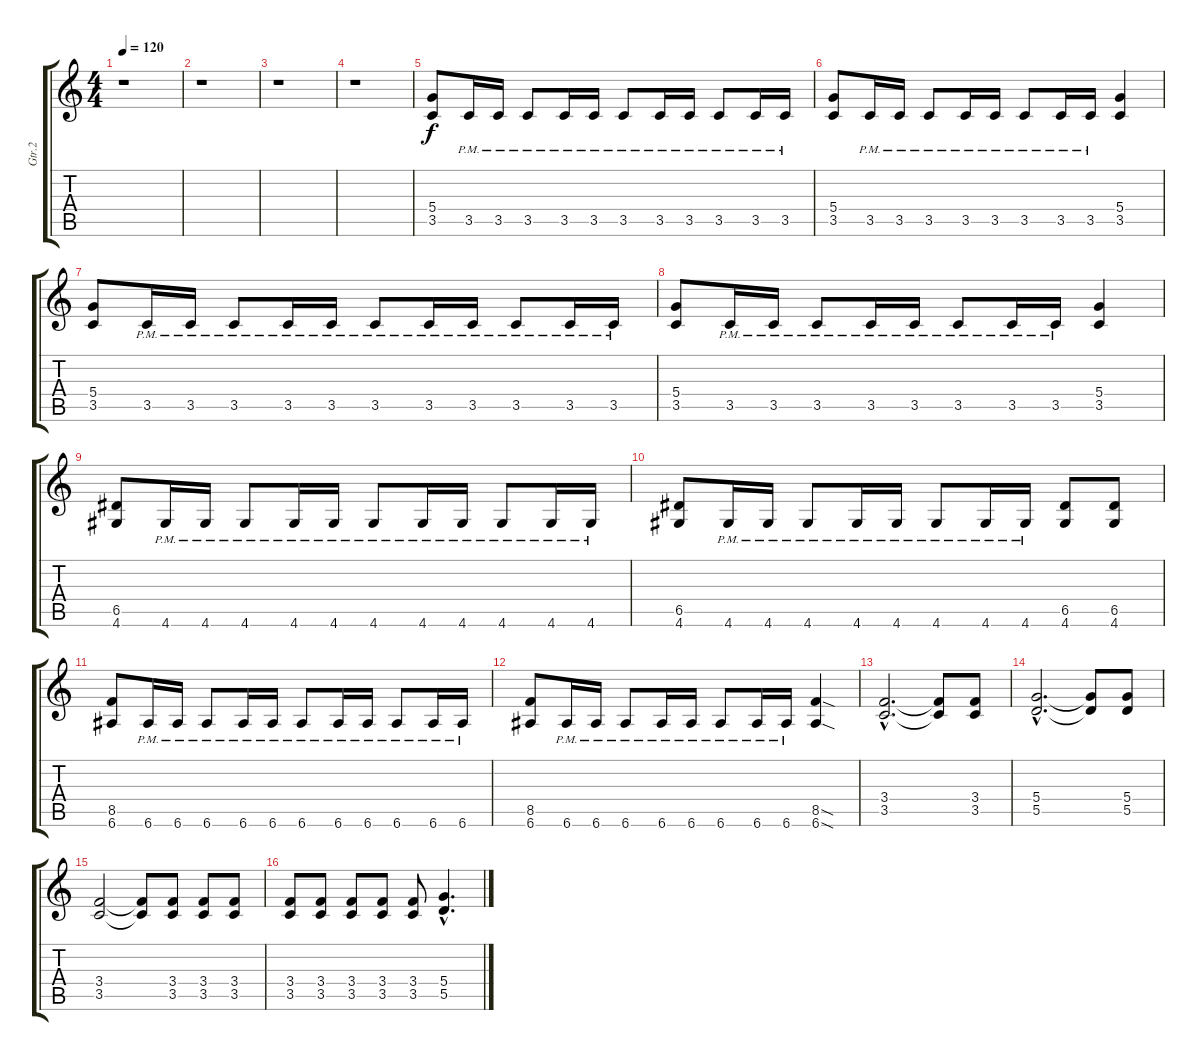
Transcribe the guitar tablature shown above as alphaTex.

\track ("Gtr.2" "Gtr.2") {instrument overdrivenguitar}
\staff {score tabs}
\tuning (E4 B3 G3 D3 A2 E2) {hide}
\ts (4 4)
\tempo 120
\clef g2
\ks c
r.1{dy f} |
r.1 |
r.1 |
r.1 |
(5.4 3.5).8 3.5{pm}.16 3.5{pm}.16 3.5{pm}.8 3.5{pm}.16 3.5{pm}.16 3.5{pm}.8 3.5{pm}.16 3.5{pm}.16 3.5{pm}.8 3.5{pm}.16 3.5{pm}.16 |
(5.4 3.5).8 3.5{pm}.16 3.5{pm}.16 3.5{pm}.8 3.5{pm}.16 3.5{pm}.16 3.5{pm}.8 3.5{pm}.16 3.5{pm}.16 (5.4 3.5).4 |
(5.4 3.5).8 3.5{pm}.16 3.5{pm}.16 3.5{pm}.8 3.5{pm}.16 3.5{pm}.16 3.5{pm}.8 3.5{pm}.16 3.5{pm}.16 3.5{pm}.8 3.5{pm}.16 3.5{pm}.16 |
(5.4 3.5).8 3.5{pm}.16 3.5{pm}.16 3.5{pm}.8 3.5{pm}.16 3.5{pm}.16 3.5{pm}.8 3.5{pm}.16 3.5{pm}.16 (5.4 3.5).4 |
(6.5 4.6).8 4.6{pm}.16 4.6{pm}.16 4.6{pm}.8 4.6{pm}.16 4.6{pm}.16 4.6{pm}.8 4.6{pm}.16 4.6{pm}.16 4.6{pm}.8 4.6{pm}.16 4.6{pm}.16 |
(6.5 4.6).8 4.6{pm}.16 4.6{pm}.16 4.6{pm}.8 4.6{pm}.16 4.6{pm}.16 4.6{pm}.8 4.6{pm}.16 4.6{pm}.16 (6.5 4.6).8 (6.5 4.6).8 |
(8.5 6.6).8 6.6{pm}.16 6.6{pm}.16 6.6{pm}.8 6.6{pm}.16 6.6{pm}.16 6.6{pm}.8 6.6{pm}.16 6.6{pm}.16 6.6{pm}.8 6.6{pm}.16 6.6{pm}.16 |
(8.5 6.6).8 6.6{pm}.16 6.6{pm}.16 6.6{pm}.8 6.6{pm}.16 6.6{pm}.16 6.6{pm}.8 6.6{pm}.16 6.6{pm}.16 (8.5{sod} 6.6{sod}).4 |
(3.4{hac} 3.5{hac}).2{d} (3.4{t} 3.5{t}).8 (3.4 3.5).8 |
(5.4{hac} 5.5{hac}).2{d} (5.4{t} 5.5{t}).8 (5.4 5.5).8 |
(3.4 3.5).2 (3.4{t} 3.5{t}).8 (3.4 3.5).8 (3.4 3.5).8 (3.4 3.5).8 |
(3.4 3.5).8 (3.4 3.5).8 (3.4 3.5).8 (3.4 3.5).8 (3.4 3.5).8 (5.4{hac} 5.5{hac}).4{d}
